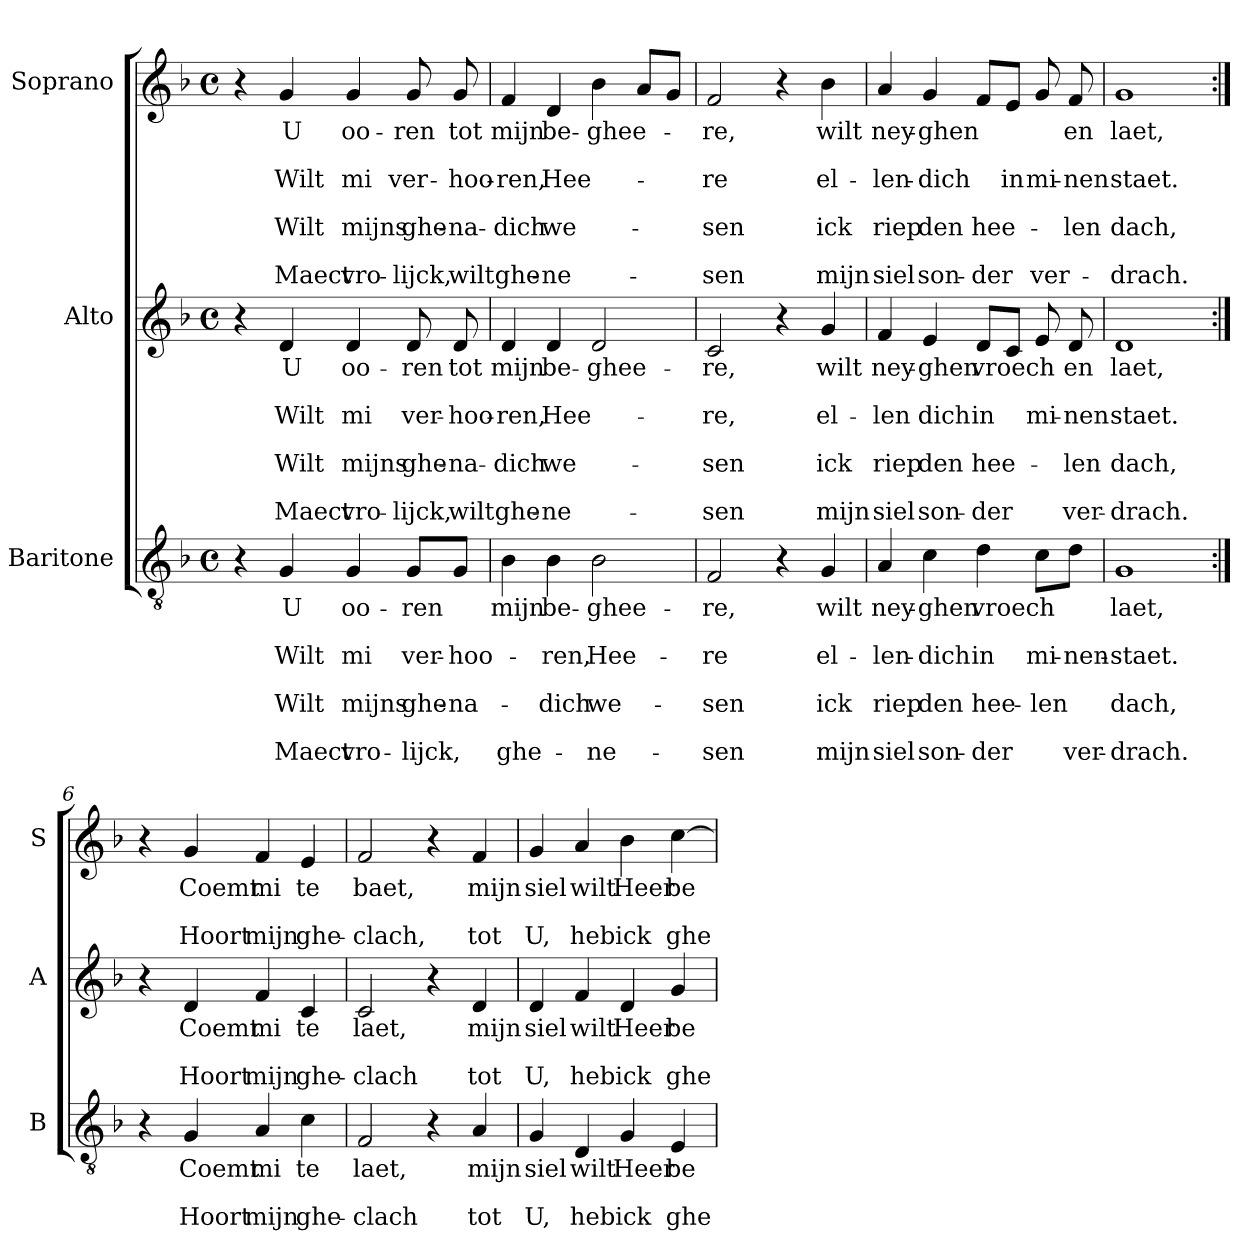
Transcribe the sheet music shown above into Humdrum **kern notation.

**kern	**text	**text	**text	**text	**text	**text	**text	**kern	**text	**text	**text	**text	**text	**text	**text	**kern	**text	**text	**text	**text	**text	**text	**text
*part3	*part3	*part3	*part3	*part3	*part3	*part3	*part3	*part2	*part2	*part2	*part2	*part2	*part2	*part2	*part2	*part1	*part1	*part1	*part1	*part1	*part1	*part1	*part1
*staff3	*staff3	*staff3	*staff3	*staff3	*staff3	*staff3	*staff3	*staff2	*staff2	*staff2	*staff2	*staff2	*staff2	*staff2	*staff2	*staff1	*staff1	*staff1	*staff1	*staff1	*staff1	*staff1	*staff1
*I"Baritone	*	*	*	*	*	*	*	*I"Alto	*	*	*	*	*	*	*	*I"Soprano	*	*	*	*	*	*	*
*I'B	*	*	*	*	*	*	*	*I'A	*	*	*	*	*	*	*	*I'S	*	*	*	*	*	*	*
*clefGv2	*	*	*	*	*	*	*	*clefG2	*	*	*	*	*	*	*	*clefG2	*	*	*	*	*	*	*
*k[b-]	*	*	*	*	*	*	*	*k[b-]	*	*	*	*	*	*	*	*k[b-]	*	*	*	*	*	*	*
*F:	*	*	*	*	*	*	*	*F:	*	*	*	*	*	*	*	*F:	*	*	*	*	*	*	*
*M4/4	*	*	*	*	*	*	*	*M4/4	*	*	*	*	*	*	*	*M4/4	*	*	*	*	*	*	*
*met(c)	*	*	*	*	*	*	*	*met(c)	*	*	*	*	*	*	*	*met(c)	*	*	*	*	*	*	*
=1	=1	=1	=1	=1	=1	=1	=1	=1	=1	=1	=1	=1	=1	=1	=1	=1	=1	=1	=1	=1	=1	=1	=1
!	!LO:LY:b	!	!	!	!LO:LY:b	!	!	!	!LO:LY:b	!	!	!	!LO:LY:b	!	!	!	!LO:LY:b	!	!	!	!LO:LY:b	!	!
4r	1)	.	.	.	2)	.	.	4r	1)	.	.	.	2)	.	.	4r	1)	.	.	.	2)	.	.
!	!LO:LY:b	!	!LO:LY:b	!	!LO:LY:b	!	!LO:LY:b	!	!LO:LY:b	!	!LO:LY:b	!	!LO:LY:b	!	!LO:LY:b	!	!LO:LY:b	!	!LO:LY:b	!	!LO:LY:b	!	!LO:LY:b
4G/	U	.	Wilt	.	Wilt	.	Maect	4d/	U	.	Wilt	.	Wilt	.	Maect	4g/	U	.	Wilt	.	Wilt	.	Maect
!	!LO:LY:b	!	!LO:LY:b	!	!LO:LY:b	!	!LO:LY:b	!	!LO:LY:b	!	!LO:LY:b	!	!LO:LY:b	!	!LO:LY:b	!	!LO:LY:b	!	!LO:LY:b	!	!LO:LY:b	!	!LO:LY:b
4G/	oo-	.	mi	.	mijns	.	vro-	4d/	oo-	.	mi	.	mijns	.	vro-	4g/	oo-	.	mi	.	mijns	.	vro-
!	!LO:LY:b	!	!LO:LY:b	!	!LO:LY:b	!	!LO:LY:b	!	!LO:LY:b	!	!LO:LY:b	!	!LO:LY:b	!	!LO:LY:b	!	!LO:LY:b	!	!LO:LY:b	!	!LO:LY:b	!	!LO:LY:b
8G/L	-ren	.	ver-	.	ghe-	.	-lijck,	8d/	-ren	.	ver-	.	ghe-	.	-lijck,	8g/	-ren	.	ver-	.	ghe-	.	-lijck,
!	!	!	!LO:LY:b	!	!LO:LY:b	!	!	!	!LO:LY:b	!	!LO:LY:b	!	!LO:LY:b	!	!LO:LY:b	!	!LO:LY:b	!	!LO:LY:b	!	!LO:LY:b	!	!LO:LY:b
8G/J	.	.	-hoo-	.	-na-	.	.	8d/	tot	.	-hoo-	.	-na-	.	wilt	8g/	tot	.	-hoo-	.	-na-	.	wilt
=2	=2	=2	=2	=2	=2	=2	=2	=2	=2	=2	=2	=2	=2	=2	=2	=2	=2	=2	=2	=2	=2	=2	=2
!	!LO:LY:b	!	!	!	!	!	!LO:LY:b	!	!LO:LY:b	!	!LO:LY:b	!	!LO:LY:b	!	!LO:LY:b	!	!LO:LY:b	!	!LO:LY:b	!	!LO:LY:b	!	!LO:LY:b
4B-\	mijn	.	.	.	.	.	ghe-	4d/	mijn	.	-ren,	.	-dich	.	ghe-	4f/	mijn	.	-ren,	.	-dich	.	ghe-
!	!LO:LY:b	!	!LO:LY:b	!	!LO:LY:b	!	!	!	!LO:LY:b	!	!LO:LY:b	!	!LO:LY:b	!	!LO:LY:b	!	!LO:LY:b	!	!LO:LY:b	!	!LO:LY:b	!	!LO:LY:b
4B-\	be-	.	-ren,	.	-dich	.	.	4d/	be-	.	Hee-	.	we-	.	-ne-	4d/	be-	.	Hee-	.	we-	.	-ne-
!	!LO:LY:b	!	!LO:LY:b	!	!LO:LY:b	!	!LO:LY:b	!	!LO:LY:b	!	!	!	!	!	!	!	!LO:LY:b	!	!	!	!	!	!
2B-\	-ghee-	.	Hee-	.	we-	.	-ne-	2d/	-ghee-	.	.	.	.	.	.	4b-\	-ghee-	.	.	.	.	.	.
.	.	.	.	.	.	.	.	.	.	.	.	.	.	.	.	8a/L	.	.	.	.	.	.	.
.	.	.	.	.	.	.	.	.	.	.	.	.	.	.	.	8g/J	.	.	.	.	.	.	.
=3	=3	=3	=3	=3	=3	=3	=3	=3	=3	=3	=3	=3	=3	=3	=3	=3	=3	=3	=3	=3	=3	=3	=3
!	!LO:LY:b	!	!LO:LY:b	!	!LO:LY:b	!	!LO:LY:b	!	!LO:LY:b	!	!LO:LY:b	!	!LO:LY:b	!	!LO:LY:b	!	!LO:LY:b	!	!LO:LY:b	!	!LO:LY:b	!	!LO:LY:b
2F/	-re,	.	-re	.	-sen	.	-sen	2c/	-re,	.	-re,	.	-sen	.	-sen	2f/	-re,	.	-re	.	-sen	.	-sen
4r	.	.	.	.	.	.	.	4r	.	.	.	.	.	.	.	4r	.	.	.	.	.	.	.
!	!LO:LY:b	!	!LO:LY:b	!	!LO:LY:b	!	!LO:LY:b	!	!LO:LY:b	!	!LO:LY:b	!	!LO:LY:b	!	!LO:LY:b	!	!LO:LY:b	!	!LO:LY:b	!	!LO:LY:b	!	!LO:LY:b
4G/	wilt	.	el-	.	ick	.	mijn	4g/	wilt	.	el-	.	ick	.	mijn	4b-\	wilt	.	el-	.	ick	.	mijn
=4	=4	=4	=4	=4	=4	=4	=4	=4	=4	=4	=4	=4	=4	=4	=4	=4	=4	=4	=4	=4	=4	=4	=4
!	!LO:LY:b	!	!LO:LY:b	!	!LO:LY:b	!	!LO:LY:b	!	!LO:LY:b	!	!LO:LY:b	!	!LO:LY:b	!	!LO:LY:b	!	!LO:LY:b	!	!LO:LY:b	!	!LO:LY:b	!	!LO:LY:b
4A/	ney-	.	-len-	.	riep	.	siel	4f/	ney-	.	-len	.	riep	.	siel	4a/	ney-	.	-len-	.	riep	.	siel
!	!LO:LY:b	!	!LO:LY:b	!	!LO:LY:b	!	!LO:LY:b	!	!LO:LY:b	!	!LO:LY:b	!	!LO:LY:b	!	!LO:LY:b	!	!LO:LY:b	!	!LO:LY:b	!	!LO:LY:b	!	!LO:LY:b
4c\	-ghen	.	-dich	.	den	.	son-	4e/	-ghen	.	dich	.	den	.	son-	4g/	-ghen	.	-dich	.	den	.	son-
!	!LO:LY:b	!	!LO:LY:b	!	!LO:LY:b	!	!LO:LY:b	!	!LO:LY:b	!	!LO:LY:b	!	!LO:LY:b	!	!LO:LY:b	!	!	!	!	!	!LO:LY:b	!	!LO:LY:b
4d\	vroech	.	in	.	hee-	.	-der	8d/L	vroech	.	in	.	hee-	.	-der	8f/L	.	.	.	.	hee-	.	-der
!	!	!	!	!	!	!	!	!	!	!	!	!	!	!	!	!	!	!	!LO:LY:b	!	!	!	!
.	.	.	.	.	.	.	.	8c/J	.	.	.	.	.	.	.	8e/J	.	.	in	.	.	.	.
!	!	!	!LO:LY:b	!	!LO:LY:b	!	!	!	!	!	!LO:LY:b	!	!	!	!	!	!	!	!LO:LY:b	!	!	!	!LO:LY:b
8c\L	.	.	mi-	.	-len	.	.	8e/	.	.	mi-	.	.	.	.	8g/	.	.	mi-	.	.	.	ver-
!	!	!	!LO:LY:b	!	!	!	!LO:LY:b	!	!LO:LY:b	!	!LO:LY:b	!	!LO:LY:b	!	!LO:LY:b	!	!LO:LY:b	!	!LO:LY:b	!	!LO:LY:b	!	!
8d\J	.	.	-nen-	.	.	.	ver-	8d/	en	.	-nen	.	-len	.	ver-	8f/	en	.	-nen	.	-len	.	.
=5	=5	=5	=5	=5	=5	=5	=5	=5	=5	=5	=5	=5	=5	=5	=5	=5	=5	=5	=5	=5	=5	=5	=5
!	!LO:LY:b	!	!LO:LY:b	!	!LO:LY:b	!	!LO:LY:b	!	!LO:LY:b	!	!LO:LY:b	!	!LO:LY:b	!	!LO:LY:b	!	!LO:LY:b	!	!LO:LY:b	!	!LO:LY:b	!	!LO:LY:b
1G	laet,	.	-staet.	.	dach,	.	-drach.	1d	laet,	.	staet.	.	dach,	.	-drach.	1g	laet,	.	staet.	.	dach,	.	-drach.
!!LO:LB:g=z
=6:|!	=6:|!	=6:|!	=6:|!	=6:|!	=6:|!	=6:|!	=6:|!	=6:|!	=6:|!	=6:|!	=6:|!	=6:|!	=6:|!	=6:|!	=6:|!	=6:|!	=6:|!	=6:|!	=6:|!	=6:|!	=6:|!	=6:|!	=6:|!
4r	.	.	.	.	.	.	.	4r	.	.	.	.	.	.	.	4r	.	.	.	.	.	.	.
!	!LO:LY:b	!	!LO:LY:b	!	!	!	!	!	!LO:LY:b	!	!LO:LY:b	!	!	!	!	!	!LO:LY:b	!	!LO:LY:b	!	!	!	!
4G/	Coemt	.	Hoort	.	.	.	.	4d/	Coemt	.	Hoort	.	.	.	.	4g/	Coemt	.	Hoort	.	.	.	.
!	!LO:LY:b	!	!LO:LY:b	!	!	!	!	!	!LO:LY:b	!	!LO:LY:b	!	!	!	!	!	!LO:LY:b	!	!LO:LY:b	!	!	!	!
4A/	mi	.	mijn	.	.	.	.	4f/	mi	.	mijn	.	.	.	.	4f/	mi	.	mijn	.	.	.	.
!	!LO:LY:b	!	!LO:LY:b	!	!	!	!	!	!LO:LY:b	!	!LO:LY:b	!	!	!	!	!	!LO:LY:b	!	!LO:LY:b	!	!	!	!
4c\	te	.	ghe-	.	.	.	.	4c/	te	.	ghe-	.	.	.	.	4e/	te	.	ghe-	.	.	.	.
=7	=7	=7	=7	=7	=7	=7	=7	=7	=7	=7	=7	=7	=7	=7	=7	=7	=7	=7	=7	=7	=7	=7	=7
!	!LO:LY:b	!	!LO:LY:b	!	!	!	!	!	!LO:LY:b	!	!LO:LY:b	!	!	!	!	!	!LO:LY:b	!	!LO:LY:b	!	!	!	!
2F/	laet,	.	-clach	.	.	.	.	2c/	laet,	.	-clach	.	.	.	.	2f/	baet,	.	-clach,	.	.	.	.
4r	.	.	.	.	.	.	.	4r	.	.	.	.	.	.	.	4r	.	.	.	.	.	.	.
!	!LO:LY:b	!	!LO:LY:b	!	!	!	!	!	!LO:LY:b	!	!LO:LY:b	!	!	!	!	!	!LO:LY:b	!	!LO:LY:b	!	!	!	!
4A/	mijn	.	tot	.	.	.	.	4d/	mijn	.	tot	.	.	.	.	4f/	mijn	.	tot	.	.	.	.
=8	=8	=8	=8	=8	=8	=8	=8	=8	=8	=8	=8	=8	=8	=8	=8	=8	=8	=8	=8	=8	=8	=8	=8
!	!LO:LY:b	!	!LO:LY:b	!	!	!	!	!	!LO:LY:b	!	!LO:LY:b	!	!	!	!	!	!LO:LY:b	!	!LO:LY:b	!	!	!	!
4G/	siel	.	U,	.	.	.	.	4d/	siel	.	U,	.	.	.	.	4g/	siel	.	U,	.	.	.	.
!	!LO:LY:b	!	!LO:LY:b	!	!	!	!	!	!LO:LY:b	!	!LO:LY:b	!	!	!	!	!	!LO:LY:b	!	!LO:LY:b	!	!	!	!
4D/	wilt	.	heb	.	.	.	.	4f/	wilt	.	heb	.	.	.	.	4a/	wilt	.	heb	.	.	.	.
!	!LO:LY:b	!	!LO:LY:b	!	!	!	!	!	!LO:LY:b	!	!LO:LY:b	!	!	!	!	!	!LO:LY:b	!	!LO:LY:b	!	!	!	!
4G/	Heer	.	ick	.	.	.	.	4d/	Heer	.	ick	.	.	.	.	4b-\	Heer	.	ick	.	.	.	.
!	!LO:LY:b	!	!LO:LY:b	!	!	!	!	!	!LO:LY:b	!	!LO:LY:b	!	!	!	!	!	!LO:LY:b	!	!LO:LY:b	!	!	!	!
4E/	be-	.	ghe-	.	.	.	.	4g/	be-	.	ghe	.	.	.	.	[4cc\	be-	.	ghe-	.	.	.	.
=	=	=	=	=	=	=	=	=	=	=	=	=	=	=	=	=	=	=	=	=	=	=	=
*-	*-	*-	*-	*-	*-	*-	*-	*-	*-	*-	*-	*-	*-	*-	*-	*-	*-	*-	*-	*-	*-	*-	*-
